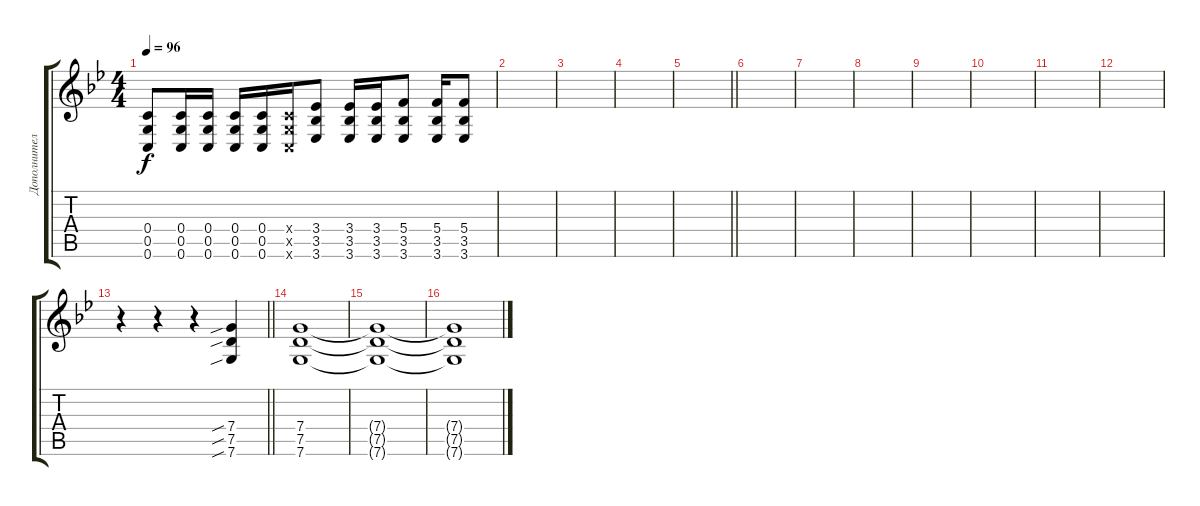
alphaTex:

\track ("Дополнительная гитара" "Дополнител") {instrument distortionguitar}
\staff {score tabs}
\tuning (D4 A3 F3 C3 G2 C2) {hide}
\ts (4 4)
\tempo 96
\clef g2
\ks gminor
(0.4 0.5 0.6).8{dy f} (0.4 0.5 0.6).16 (0.4 0.5 0.6).16 (0.4 0.5 0.6).16 (0.4 0.5 0.6).16 (0.4{x} 0.5{x} 0.6{x}).16 (3.4 3.5 3.6).8 (3.4 3.5 3.6).16 (3.4 3.5 3.6).16 (5.4 3.5 3.6).8 (5.4 3.5 3.6).16 (5.4 3.5 3.6).8 |
|
|
|
\barLineRight lightlight
|
|
|
|
|
|
|
|
\barLineRight lightlight
r.4 r.4 r.4 (7.4{sib} 7.5{sib} 7.6{sib}).4{volume 14} |
(7.4 7.5 7.6).1 |
(7.4{t} 7.5{t} 7.6{t}).1 |
(7.4{t} 7.5{t} 7.6{t}).1{volume 12}
